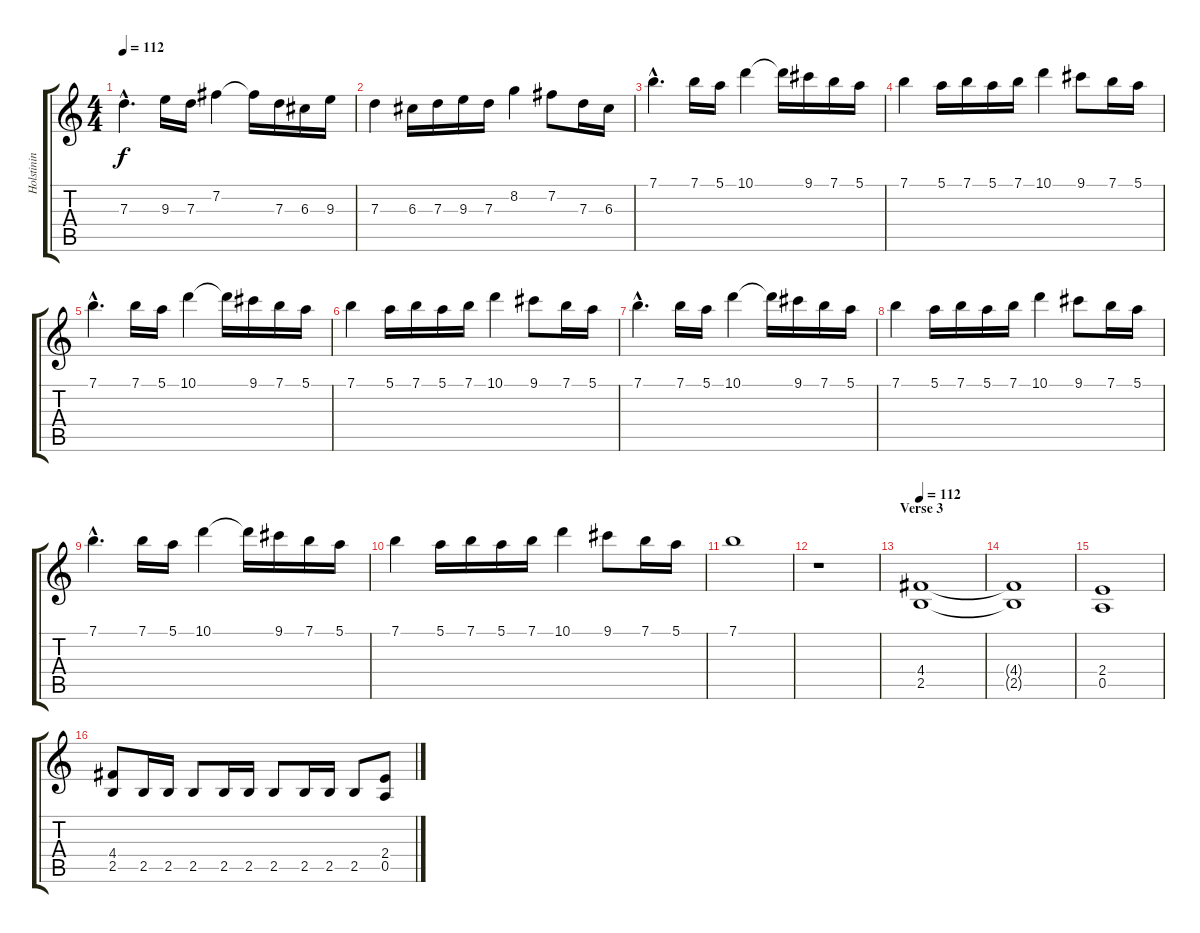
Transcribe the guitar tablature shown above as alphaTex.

\track ("Holstinin" "Holstinin") {instrument overdrivenguitar}
\staff {score tabs}
\tuning (E4 B3 G3 D3 A2 E2) {hide}
\ts (4 4)
\tempo 112
\clef g2
\ks c
7.3{hac}.4{d dy f} 9.3.16 7.3.16 7.2.4 7.2{t}.16 7.3.16 6.3.16 9.3.16 |
7.3.4 6.3.16 7.3.16 9.3.16 7.3.16 8.2.4 7.2.8 7.3.16 6.3.16 |
7.1{hac}.4{d} 7.1.16 5.1.16 10.1.4 10.1{t}.16 9.1.16 7.1.16 5.1.16 |
7.1.4 5.1.16 7.1.16 5.1.16 7.1.16 10.1.4 9.1.8 7.1.16 5.1.16 |
7.1{hac}.4{d} 7.1.16 5.1.16 10.1.4 10.1{t}.16 9.1.16 7.1.16 5.1.16 |
7.1.4 5.1.16 7.1.16 5.1.16 7.1.16 10.1.4 9.1.8 7.1.16 5.1.16 |
7.1{hac}.4{d} 7.1.16 5.1.16 10.1.4 10.1{t}.16 9.1.16 7.1.16 5.1.16 |
7.1.4 5.1.16 7.1.16 5.1.16 7.1.16 10.1.4 9.1.8 7.1.16 5.1.16 |
7.1{hac}.4{d} 7.1.16 5.1.16 10.1.4 10.1{t}.16 9.1.16 7.1.16 5.1.16 |
7.1.4 5.1.16 7.1.16 5.1.16 7.1.16 10.1.4 9.1.8 7.1.16 5.1.16 |
7.1.1 |
r.1 |
\section ("" "Verse 3")
\tempo 112
(4.4 2.5).1{volume 10} |
(4.4{t} 2.5{t}).1 |
(2.4 0.5).1 |
(4.4 2.5).8 2.5.16 2.5.16 2.5.8 2.5.16 2.5.16 2.5.8 2.5.16 2.5.16 2.5.8 (2.4 0.5).8
